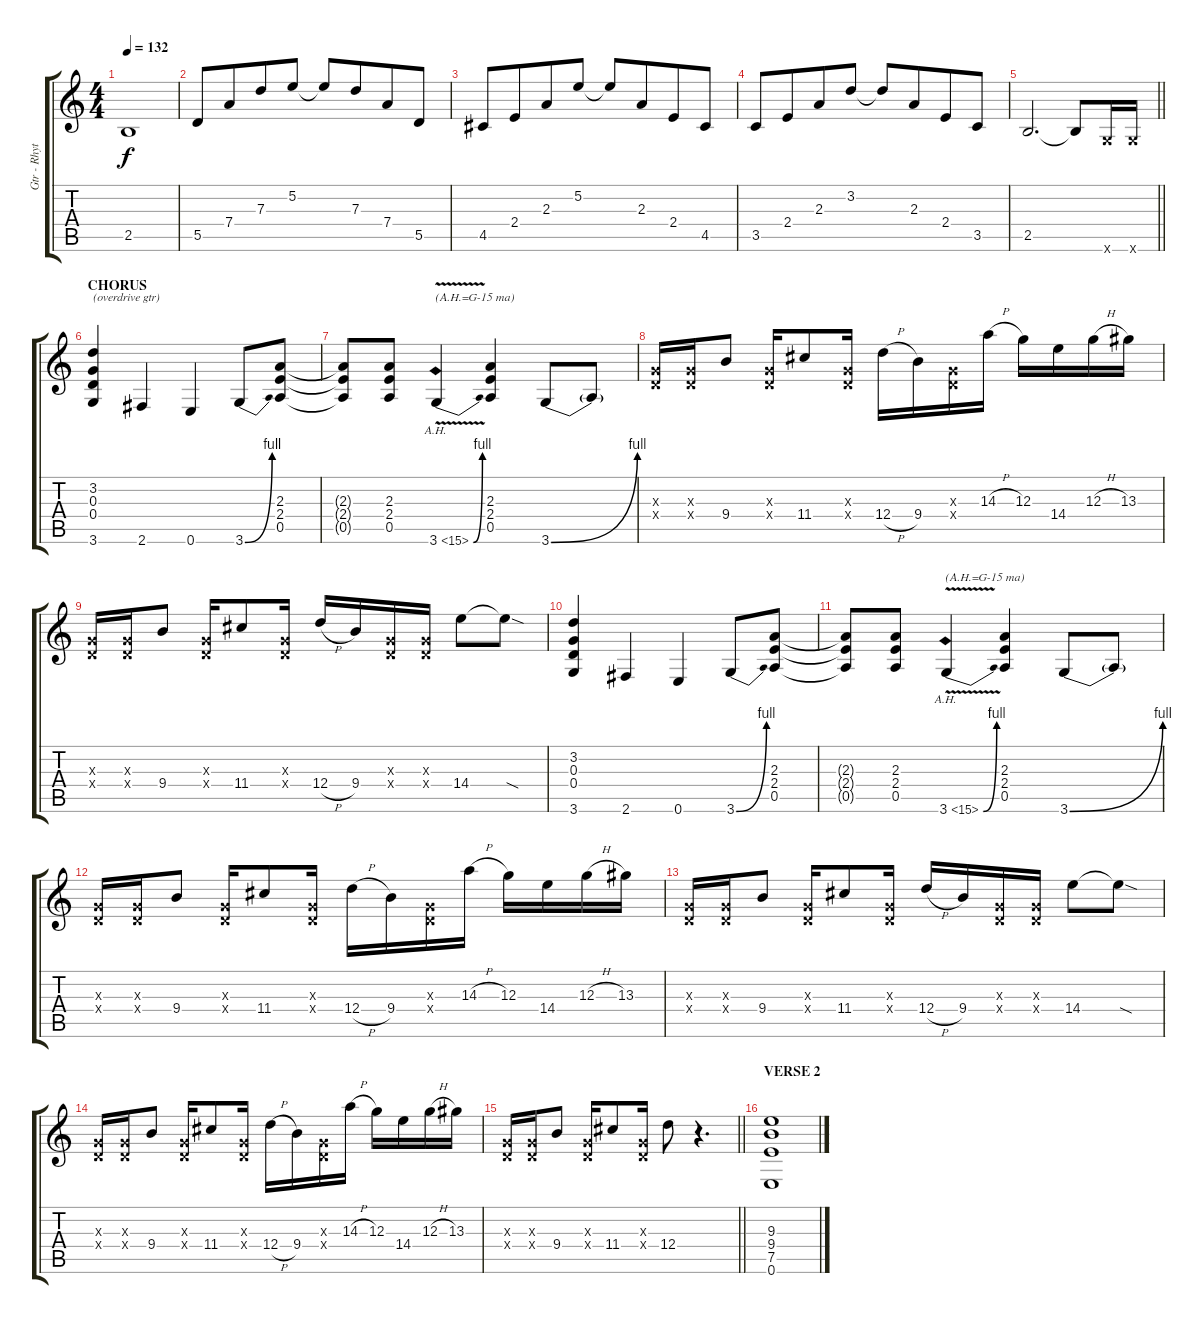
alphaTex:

\track ("Gtr - Rhythm 2" "Gtr - Rhyt") {instrument overdrivenguitar}
\staff {score tabs}
\tuning (E4 B3 G3 D3 A2 E2) {hide}
\ts (4 4)
\tempo 132
\clef g2
\ks c
2.5.1{dy f} |
5.5.8 7.4.8{beam merge} 7.3.8 5.2.8 5.2{t}.8 7.3.8{beam merge} 7.4.8 5.5.8 |
4.5.8 2.4.8{beam merge} 2.3.8 5.2.8 5.2{t}.8 2.3.8{beam merge} 2.4.8 4.5.8 |
3.5.8 2.4.8{beam merge} 2.3.8 3.2.8 3.2{t}.8 2.3.8{beam merge} 2.4.8 3.5.8 |
\barLineRight lightlight
2.5.2{d} 2.5{t}.8 3.6{x}.16 3.6{x}.16 |
\section ("" "CHORUS")
(3.2 0.3 0.4 3.6).4{txt "(overdrive gtr)" instrument overdrivenguitar} 2.6.4 0.6.4 3.6{be (bend 0 0 60 4)}.8 (2.3 2.4 0.5).8 |
(2.3{t} 2.4{t} 0.5{t}).8 (2.3 2.4 0.5).8 3.6{be (bend 0 0 60 4) ah 12 v}.4{txt "(A.H.=G-15 ma)"} (2.3 2.4 0.5).4 3.6{be (bend 0 0 60 4)}.8 3.6{t}.8 |
(0.3{x} 0.4{x}).16 (0.3{x} 0.4{x}).16 9.4.8 (0.3{x} 0.4{x}).16 11.4.8 (0.3{x} 0.4{x}).16 12.4{h}.16 9.4.16 (0.3{x} 0.4{x}).16 14.3{h}.16 12.3.16 14.4.16 12.3{h}.16 13.3.16 |
(0.3{x} 0.4{x}).16 (0.3{x} 0.4{x}).16 9.4.8 (0.3{x} 0.4{x}).16 11.4.8 (0.3{x} 0.4{x}).16 12.4{h}.16 9.4.16 (0.3{x} 0.4{x}).16 (0.3{x} 0.4{x}).16 14.4.8 14.4{sod t}.8 |
(3.2 0.3 0.4 3.6).4 2.6.4 0.6.4 3.6{be (bend 0 0 60 4)}.8 (2.3 2.4 0.5).8 |
(2.3{t} 2.4{t} 0.5{t}).8 (2.3 2.4 0.5).8 3.6{be (bend 0 0 60 4) ah 12 v}.4{txt "(A.H.=G-15 ma)"} (2.3 2.4 0.5).4 3.6{be (bend 0 0 60 4)}.8 3.6{t}.8 |
(0.3{x} 0.4{x}).16 (0.3{x} 0.4{x}).16 9.4.8 (0.3{x} 0.4{x}).16 11.4.8 (0.3{x} 0.4{x}).16 12.4{h}.16 9.4.16 (0.3{x} 0.4{x}).16 14.3{h}.16 12.3.16 14.4.16 12.3{h}.16 13.3.16 |
(0.3{x} 0.4{x}).16 (0.3{x} 0.4{x}).16 9.4.8 (0.3{x} 0.4{x}).16 11.4.8 (0.3{x} 0.4{x}).16 12.4{h}.16 9.4.16 (0.3{x} 0.4{x}).16 (0.3{x} 0.4{x}).16 14.4.8 14.4{sod t}.8 |
(0.3{x} 0.4{x}).16 (0.3{x} 0.4{x}).16 9.4.8 (0.3{x} 0.4{x}).16 11.4.8 (0.3{x} 0.4{x}).16 12.4{h}.16 9.4.16 (0.3{x} 0.4{x}).16 14.3{h}.16 12.3.16 14.4.16 12.3{h}.16 13.3.16 |
\barLineRight lightlight
(0.3{x} 0.4{x}).16 (0.3{x} 0.4{x}).16 9.4.8 (0.3{x} 0.4{x}).16 11.4.8 (0.3{x} 0.4{x}).16 12.4.8 r.4{d} |
\section ("" "VERSE 2")
(9.3 9.4 7.5 0.6).1
